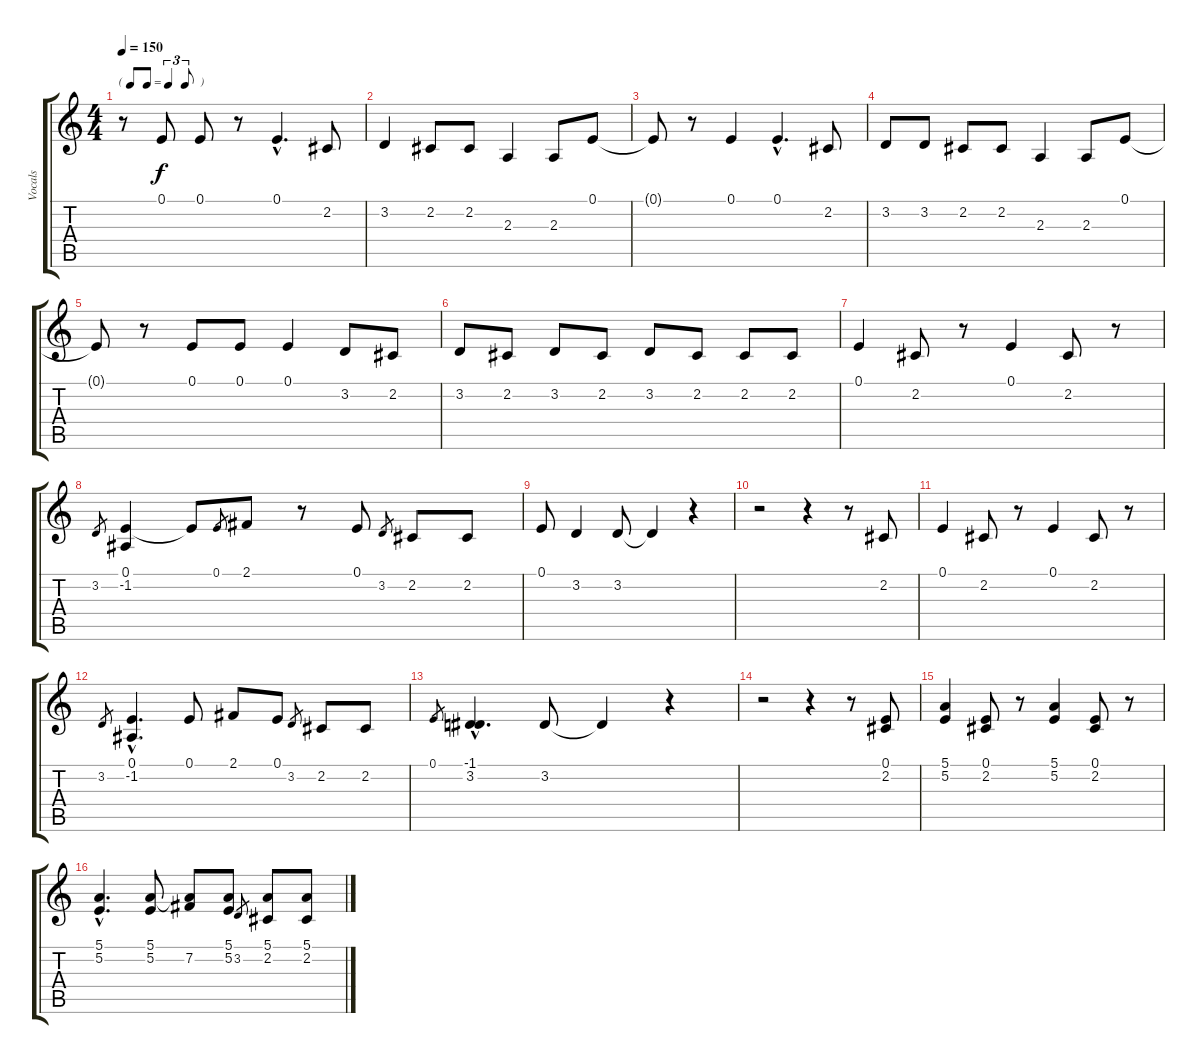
\track ("Vocals" "Vocals") {instrument lead2sawtooth}
\staff {score tabs}
\tuning (E4 B3 G3 D3 A2 E2) {hide}
\ts (4 4)
\tf triplet8th
\tempo 150
\clef g2
\ks c
r.8{dy f} 0.1.8 0.1.8 r.8 0.1{hac}.4{d} 2.2.8 |
3.2.4 2.2.8 2.2.8 2.3.4 2.3.8 0.1.8 |
0.1{t}.8 r.8 0.1.4 0.1{hac}.4{d} 2.2.8 |
3.2.8 3.2.8 2.2.8 2.2.8 2.3.4 2.3.8 0.1.8 |
0.1{t}.8 r.8 0.1.8 0.1.8 0.1.4 3.2.8 2.2.8 |
3.2.8 2.2.8 3.2.8 2.2.8 3.2.8 2.2.8 2.2.8 2.2.8 |
0.1.4 2.2.8 r.8 0.1.4 2.2.8 r.8 |
3.2.8{gr} (0.1 -1.2).4 0.1{t}.8 0.1.8{gr} 2.1.8 r.8 0.1.8 3.2.8{gr} 2.2.8 2.2.8 |
0.1.8 3.2.4 3.2.8 3.2{t}.4 r.4 |
r.2 r.4 r.8 2.2.8 |
0.1.4 2.2.8 r.8 0.1.4 2.2.8 r.8 |
3.2.8{gr} (0.1{hac} -1.2{hac}).4{d} 0.1.8 2.1.8 0.1.8 3.2.8{gr} 2.2.8 2.2.8 |
0.1.8{gr} (-1.1{hac} 3.2{hac}).4{d} 3.2.8 3.2{t}.4 r.4 |
r.2 r.4 r.8 (0.1 2.2).8 |
(5.1 5.2).4 (0.1 2.2).8 r.8 (5.1 5.2).4 (0.1 2.2).8 r.8 |
(5.1{hac} 5.2{hac}).4{d} (5.1 5.2).8 (5.1{t} 7.2).8 (5.1 5.2).8 3.2.8{gr} (5.1 2.2).8 (5.1 2.2).8
